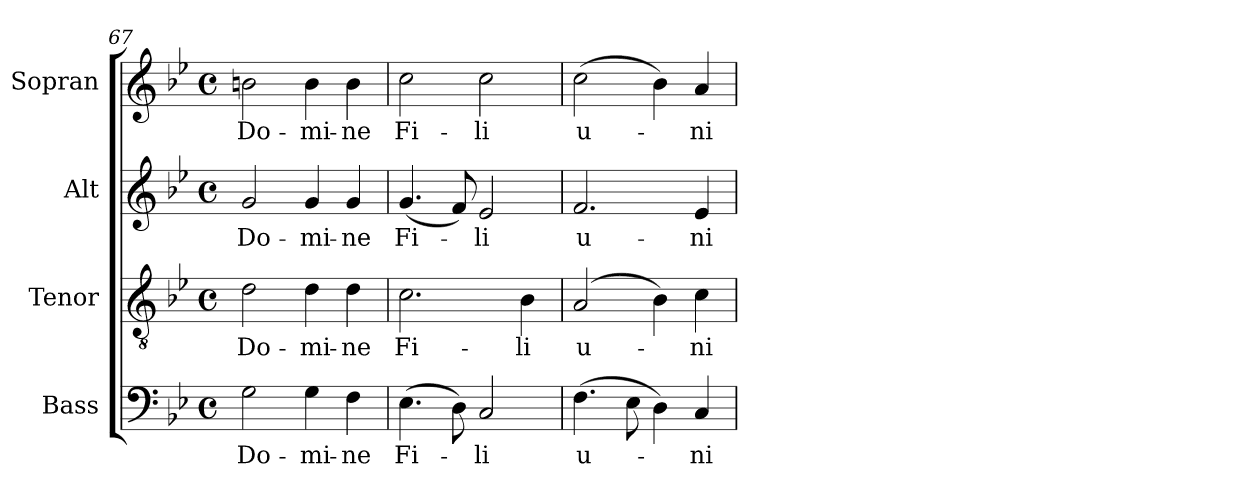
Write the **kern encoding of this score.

**kern	**text	**kern	**text	**kern	**text	**kern	**text
*part4	*part4	*part3	*part3	*part2	*part2	*part1	*part1
*staff4	*staff4	*staff3	*staff3	*staff2	*staff2	*staff1	*staff1
*I"Bass	*	*I"Tenor	*	*I"Alt	*	*I"Sopran	*
*I'B.	*	*I'T.	*	*I'A.	*	*I'S.	*
*clefF4	*	*clefGv2	*	*clefG2	*	*clefG2	*
*k[b-e-]	*	*k[b-e-]	*	*k[b-e-]	*	*k[b-e-]	*
*B-:	*	*B-:	*	*B-:	*	*B-:	*
*M4/4	*	*M4/4	*	*M4/4	*	*M4/4	*
*met(c)	*	*met(c)	*	*met(c)	*	*met(c)	*
=67	=67	=67	=67	=67	=67	=67	=67
!	!LO:LY:b	!	!LO:LY:b	!	!LO:LY:b	!	!LO:LY:b
2G\	Do-	2d\	Do-	2g/	Do-	2bn\	Do-
!	!LO:LY:b	!	!LO:LY:b	!	!LO:LY:b	!	!LO:LY:b
4G\	-mi-	4d\	-mi-	4g/	-mi-	4b\	-mi-
!	!LO:LY:b	!	!LO:LY:b	!	!LO:LY:b	!	!LO:LY:b
4F\	-ne	4d\	-ne	4g/	-ne	4b\	-ne
=68	=68	=68	=68	=68	=68	=68	=68
!	!LO:LY:b	!	!LO:LY:b	!	!LO:LY:b	!	!LO:LY:b
(>4.E-\	Fi-	2.c\	Fi-	(<4.g/	Fi-	2cc\	Fi-
8D\)	.	.	.	8f/)	.	.	.
!	!LO:LY:b	!	!	!	!LO:LY:b	!	!LO:LY:b
2C/	-li	.	.	2e-/	-li	2cc\	-li
!	!	!	!LO:LY:b	!	!	!	!
.	.	4B-\	-li	.	.	.	.
!!LO:LB:g=z
=69	=69	=69	=69	=69	=69	=69	=69
!	!LO:LY:b	!	!LO:LY:b	!	!LO:LY:b	!	!LO:LY:b
(>4.F\	u-	(2A/	u-	2.f/	u-	(>2cc\	u-
8E-\	.	.	.	.	.	.	.
4D\)	.	4B-\)	.	.	.	4b-\)	.
!	!LO:LY:b	!	!LO:LY:b	!	!LO:LY:b	!	!LO:LY:b
4C/	-ni-	4c\	-ni-	4e-/	-ni-	4a/	-ni-
=	=	=	=	=	=	=	=
*-	*-	*-	*-	*-	*-	*-	*-
